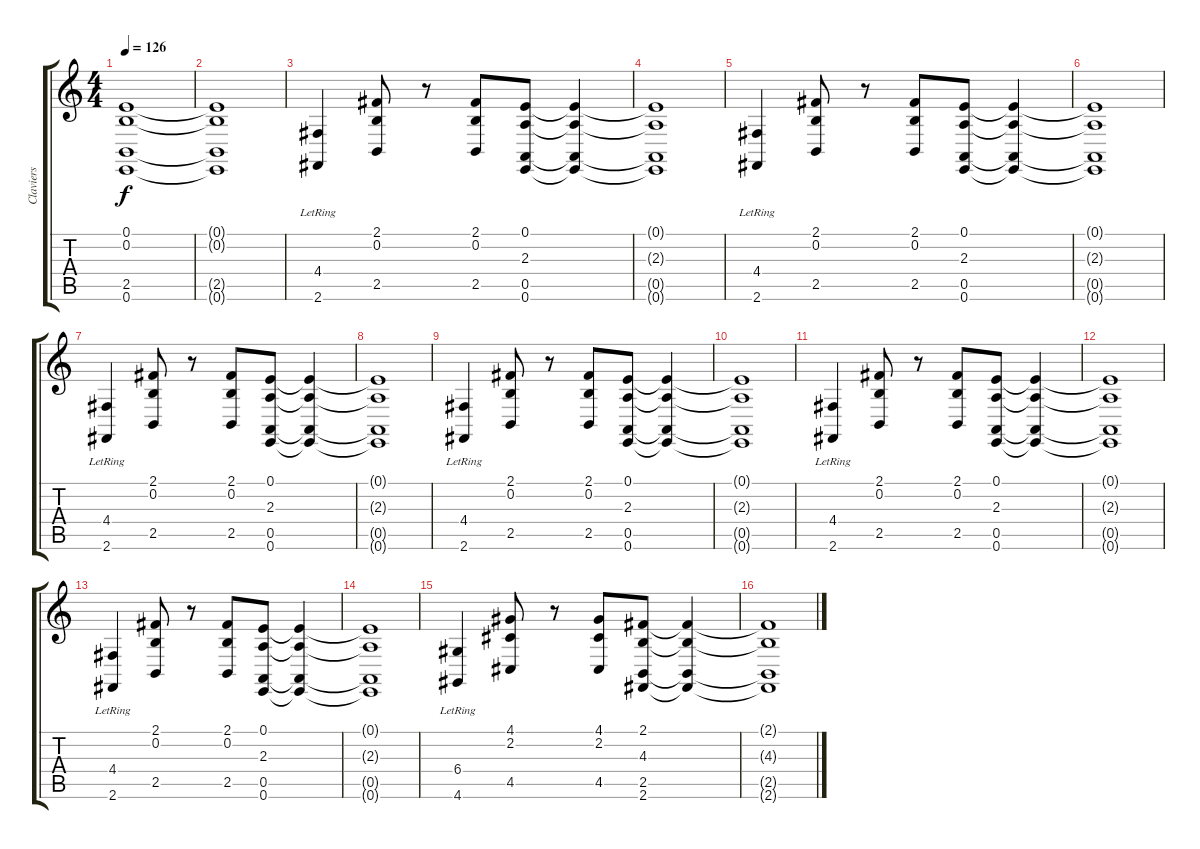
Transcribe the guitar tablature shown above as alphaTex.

\track ("Claviers" "Claviers") {instrument drawbarorgan}
\staff {score tabs}
\tuning (E4 B3 G3 D3 A2 E2) {hide}
\ts (4 4)
\tempo 126
\clef g2
\ks c
(0.1 0.2 2.5 0.6).1{dy f} |
(0.1{t} 0.2{t} 2.5{t} 0.6{t}).1 |
(4.4{lr} 2.6{lr}).4 (2.1 0.2 2.5).8 r.8 (2.1 0.2 2.5).8 (0.1 2.3 0.5 0.6).8 (0.1{t} 2.3{t} 0.5{t} 0.6{t}).4 |
(0.1{t} 2.3{t} 0.5{t} 0.6{t}).1 |
(4.4{lr} 2.6{lr}).4 (2.1 0.2 2.5).8 r.8 (2.1 0.2 2.5).8 (0.1 2.3 0.5 0.6).8 (0.1{t} 2.3{t} 0.5{t} 0.6{t}).4 |
(0.1{t} 2.3{t} 0.5{t} 0.6{t}).1 |
(4.4{lr} 2.6{lr}).4 (2.1 0.2 2.5).8 r.8 (2.1 0.2 2.5).8 (0.1 2.3 0.5 0.6).8 (0.1{t} 2.3{t} 0.5{t} 0.6{t}).4 |
(0.1{t} 2.3{t} 0.5{t} 0.6{t}).1 |
(4.4{lr} 2.6{lr}).4 (2.1 0.2 2.5).8 r.8 (2.1 0.2 2.5).8 (0.1 2.3 0.5 0.6).8 (0.1{t} 2.3{t} 0.5{t} 0.6{t}).4 |
(0.1{t} 2.3{t} 0.5{t} 0.6{t}).1 |
(4.4{lr} 2.6{lr}).4 (2.1 0.2 2.5).8 r.8 (2.1 0.2 2.5).8 (0.1 2.3 0.5 0.6).8 (0.1{t} 2.3{t} 0.5{t} 0.6{t}).4 |
(0.1{t} 2.3{t} 0.5{t} 0.6{t}).1 |
(4.4{lr} 2.6{lr}).4 (2.1 0.2 2.5).8 r.8 (2.1 0.2 2.5).8 (0.1 2.3 0.5 0.6).8 (0.1{t} 2.3{t} 0.5{t} 0.6{t}).4 |
(0.1{t} 2.3{t} 0.5{t} 0.6{t}).1 |
(6.4{lr} 4.6{lr}).4 (4.1 2.2 4.5).8 r.8 (4.1 2.2 4.5).8 (2.1 4.3 2.5 2.6).8 (2.1{t} 4.3{t} 2.5{t} 2.6{t}).4 |
(2.1{t} 4.3{t} 2.5{t} 2.6{t}).1
